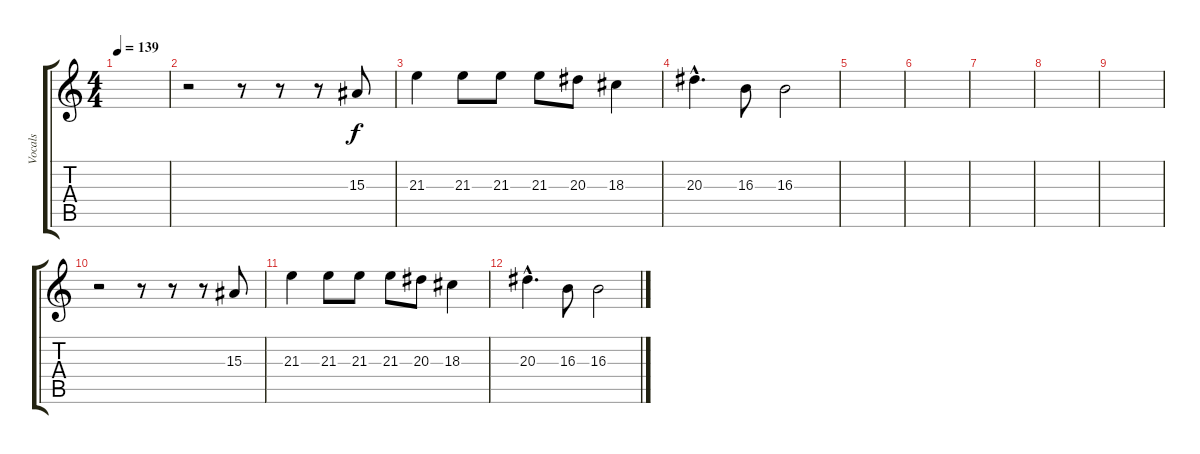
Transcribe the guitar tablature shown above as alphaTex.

\track ("Vocals" "Vocals") {instrument lead2sawtooth}
\staff {score tabs}
\tuning (E4 B3 G3 D3 A2 E2) {hide}
\ts (4 4)
\tempo 139
\clef g2
\ks c
|
r.2 r.8 r.8 r.8 15.3.8 |
21.3.4 21.3.8 21.3.8 21.3.8 20.3.8 18.3.4 |
20.3{hac}.4{d} 16.3.8 16.3.2 |
|
|
|
|
|
r.2 r.8 r.8 r.8 15.3.8 |
21.3.4 21.3.8 21.3.8 21.3.8 20.3.8 18.3.4 |
20.3{hac}.4{d} 16.3.8 16.3.2
